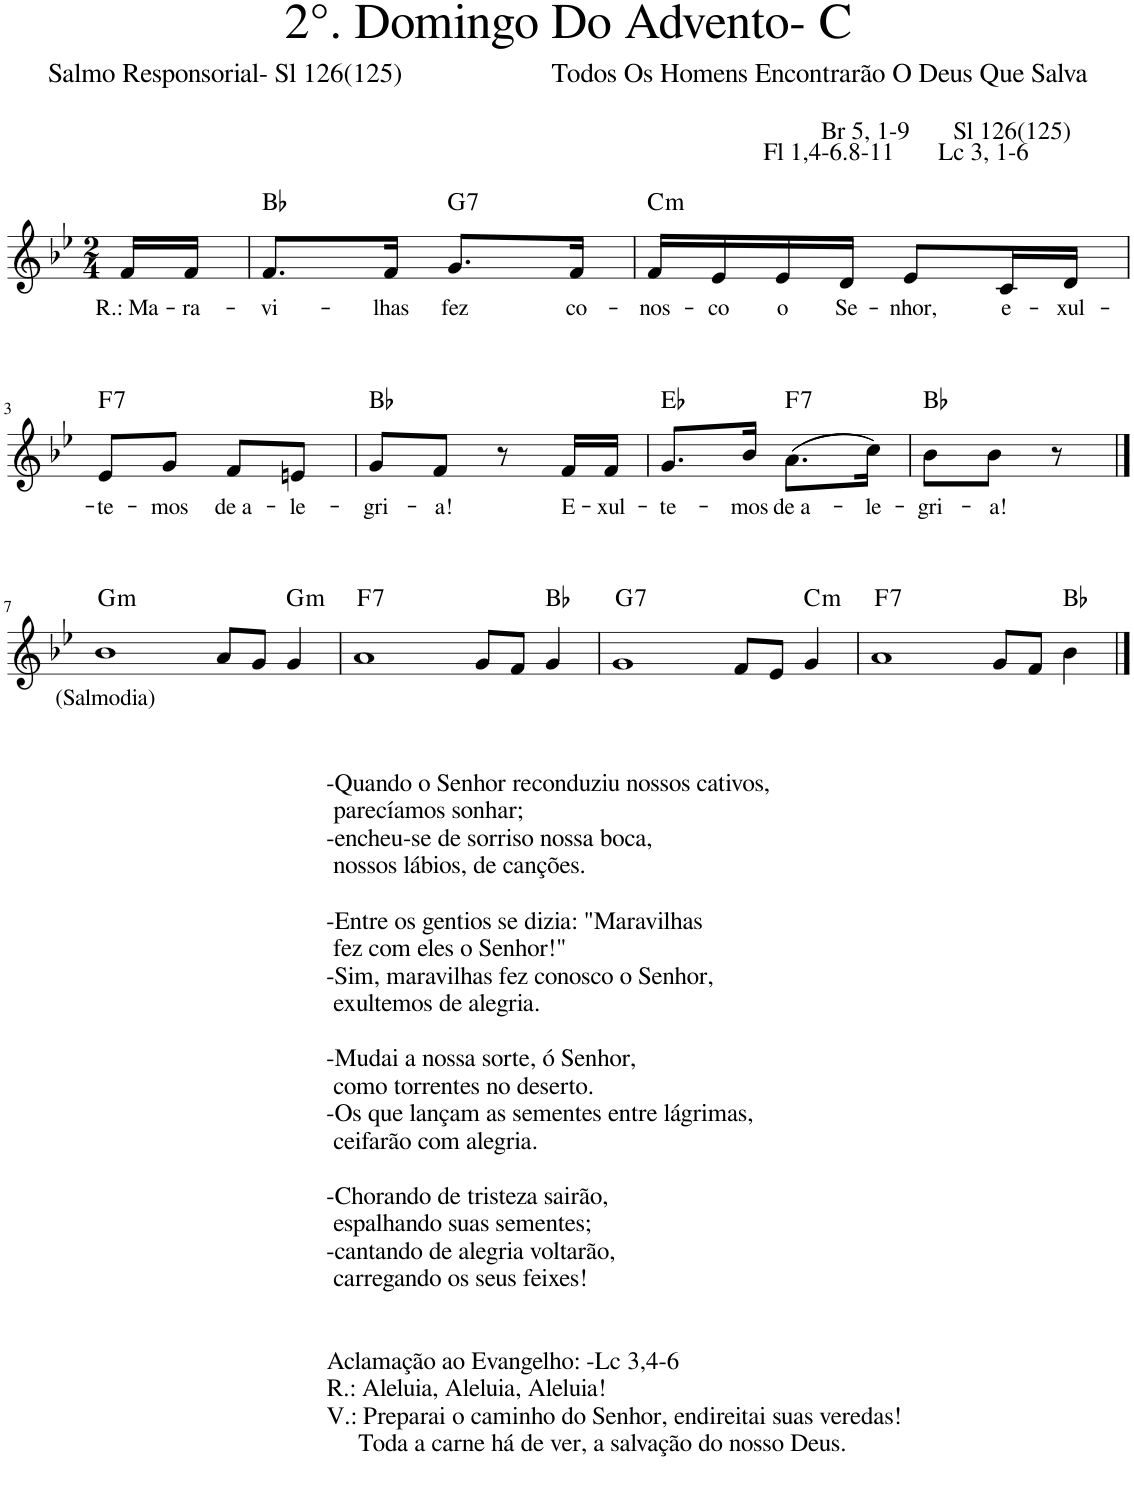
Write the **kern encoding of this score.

**kern	**text	**harte
*part1	*part1	*part1
*staff1	*staff1	*
*I"Voz	*	*
*I'Vo.	*	*
*clefG2	*	*
*k[b-e-]	*	*
*M2/4	*	*
=	=	=
!	!LO:LY:b	!
16f/LL	R.: Ma-	.
!	!LO:LY:b	!
16f/JJ	-ra-	.
=1	=1	=1
!	!LO:LY:b	!
8.f/L	-vi-	Bb:maj
!	!LO:LY:b	!
16f/Jk	-lhas	.
!	!LO:LY:b	!LO:H:kt=7
8.g/L	fez	G:7
!	!LO:LY:b	!
16f/Jk	co-	.
=2	=2	=2
!	!LO:LY:b	!LO:H:kt=m
16f/LL	-nos-	C:min
!	!LO:LY:b	!
16e-/	-co	.
!	!LO:LY:b	!
16e-/	o	.
!	!LO:LY:b	!
16d/JJ	Se-	.
!	!LO:LY:b	!
8e-/L	-nhor,	.
!	!LO:LY:b	!
16c/L	e-	.
!	!LO:LY:b	!
16d/JJ	-xul-	.
!!LO:LB:g=z
=3	=3	=3
!	!LO:LY:b	!LO:H:kt=7
8e-/L	-te-	F:7
!	!LO:LY:b	!
8g/J	-mos	.
!	!LO:LY:b	!
8f/L	de a-	.
!	!LO:LY:b	!
8en/J	-le-	.
=4	=4	=4
!	!LO:LY:b	!
8g/L	-gri-	Bb:maj
!	!LO:LY:b	!
8f/J	-a!	.
8r	.	.
!	!LO:LY:b	!
16f/LL	E-	.
!	!LO:LY:b	!
16f/JJ	-xul-	.
=5	=5	=5
!	!LO:LY:b	!
8.g/L	-te-	Eb:maj
!	!LO:LY:b	!
16b-/Jk	-mos	.
!	!LO:LY:b	!LO:H:kt=7
((8.a\L	de a-	F:7
!	!LO:LY:b	!
16cc\Jk))	-le-	.
=6	=6	=6
!	!LO:LY:b	!
8b-\L	-gri-	Bb:maj
!	!LO:LY:b	!
8b-\J	-a!	.
8r	.	.
!!LO:LB:g=z
==7	==7	==7
!LO:TX:b:t=-Quando o Senhor reconduziu nossos cativos,	!	!
!LO:TX:b:t=parecíamos sonhar;	!	!
!LO:TX:b:t=-encheu-se de sorriso nossa boca,	!	!
!LO:TX:b:t=nossos lábios, de canções.	!	!
!LO:TX:b:t=-Entre os gentios se dizia&colon; "Maravilhas	!	!
!LO:TX:b:t=fez com eles o Senhor!"	!	!
!LO:TX:b:t=-Sim, maravilhas fez conosco o Senhor,	!	!
!LO:TX:b:t=exultemos de alegria.	!	!
!LO:TX:b:t=-Mudai a nossa sorte, ó Senhor,	!	!
!LO:TX:b:t=como torrentes no deserto.	!	!
!LO:TX:b:t=-Os que lançam as sementes entre lágrimas,	!	!
!LO:TX:b:t=ceifarão com alegria.	!	!
!LO:TX:b:t=-Chorando de tristeza sairão,	!	!
!LO:TX:b:t=espalhando suas sementes;	!	!
!LO:TX:b:t=-cantando de alegria voltarão,	!	!
!LO:TX:b:t=carregando os seus feixes!	!	!
!LO:TX:b:t=Aclamação ao Evangelho&colon; -Lc 3,4-6	!	!
!LO:TX:b:t=R.&colon; Aleluia, Aleluia, Aleluia!	!	!
!LO:TX:b:t=V.&colon; Preparai o caminho do Senhor, endireitai suas veredas!	!	!
!LO:TX:b:t=Toda a carne há de ver, a salvação do nosso Deus.	!	!
!	!LO:LY:b	!LO:H:kt=m
[2b-	(Salmodia)	G:min
2ryy	.	.
8a/L	.	.
8g/J	.	.
!	!	!LO:H:kt=m
4g/	.	G:min
=8	=8	=8
!	!	!LO:H:kt=7
[2a	.	F:7
2b-]	.	.
8g/L	.	.
8f/J	.	.
4g/	.	Bb:maj
=9	=9	=9
!	!	!LO:H:kt=7
[2g	.	G:7
2a]	.	.
8f/L	.	.
8e-/J	.	.
!	!	!LO:H:kt=m
4g/	.	C:min
=10	=10	=10
!	!	!LO:H:kt=7
[2a	.	F:7
2g]	.	.
8g/L	.	.
8f/J	.	.
4b-\	.	Bb:maj
==11	==11	==11
2a]	.	.
=	=	=
*-	*-	*-
